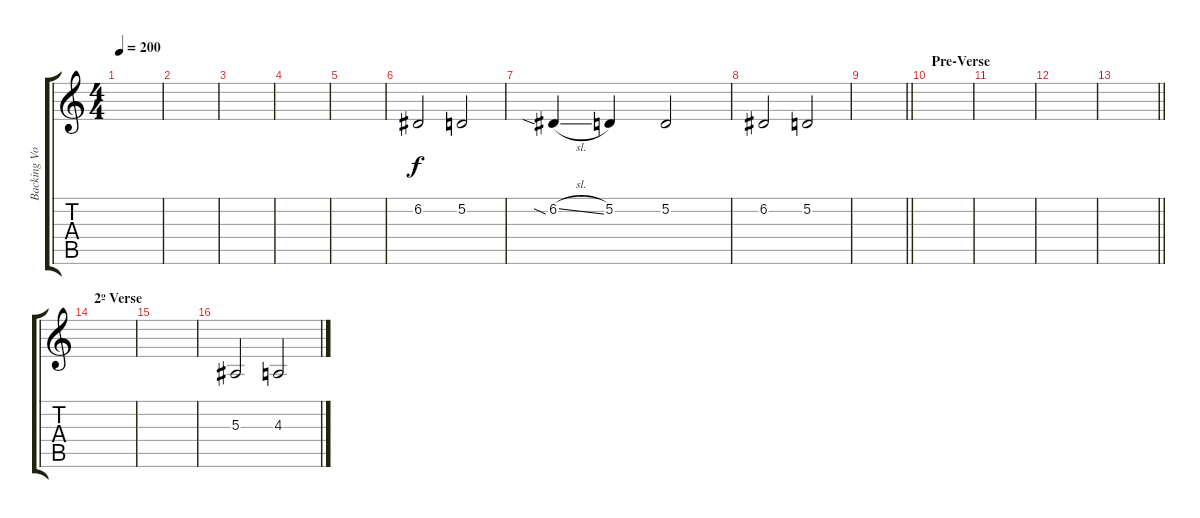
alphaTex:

\track ("Backing Voice" "Backing Vo") {instrument oboe}
\staff {score tabs}
\tuning (D4 A3 F3 C3 G2 C2) {hide}
\ts (4 4)
\tempo 200
\clef g2
\ks c
|
|
|
|
|
6.2.2 5.2.2 |
6.2{sia sl}.4 5.2.4 5.2.2 |
6.2.2 5.2.2 |
\barLineRight lightlight
|
\section ("" "Pre-Verse")
|
|
|
\barLineRight lightlight
|
\section ("" "2º Verse")
|
|
5.3.2 4.3.2
